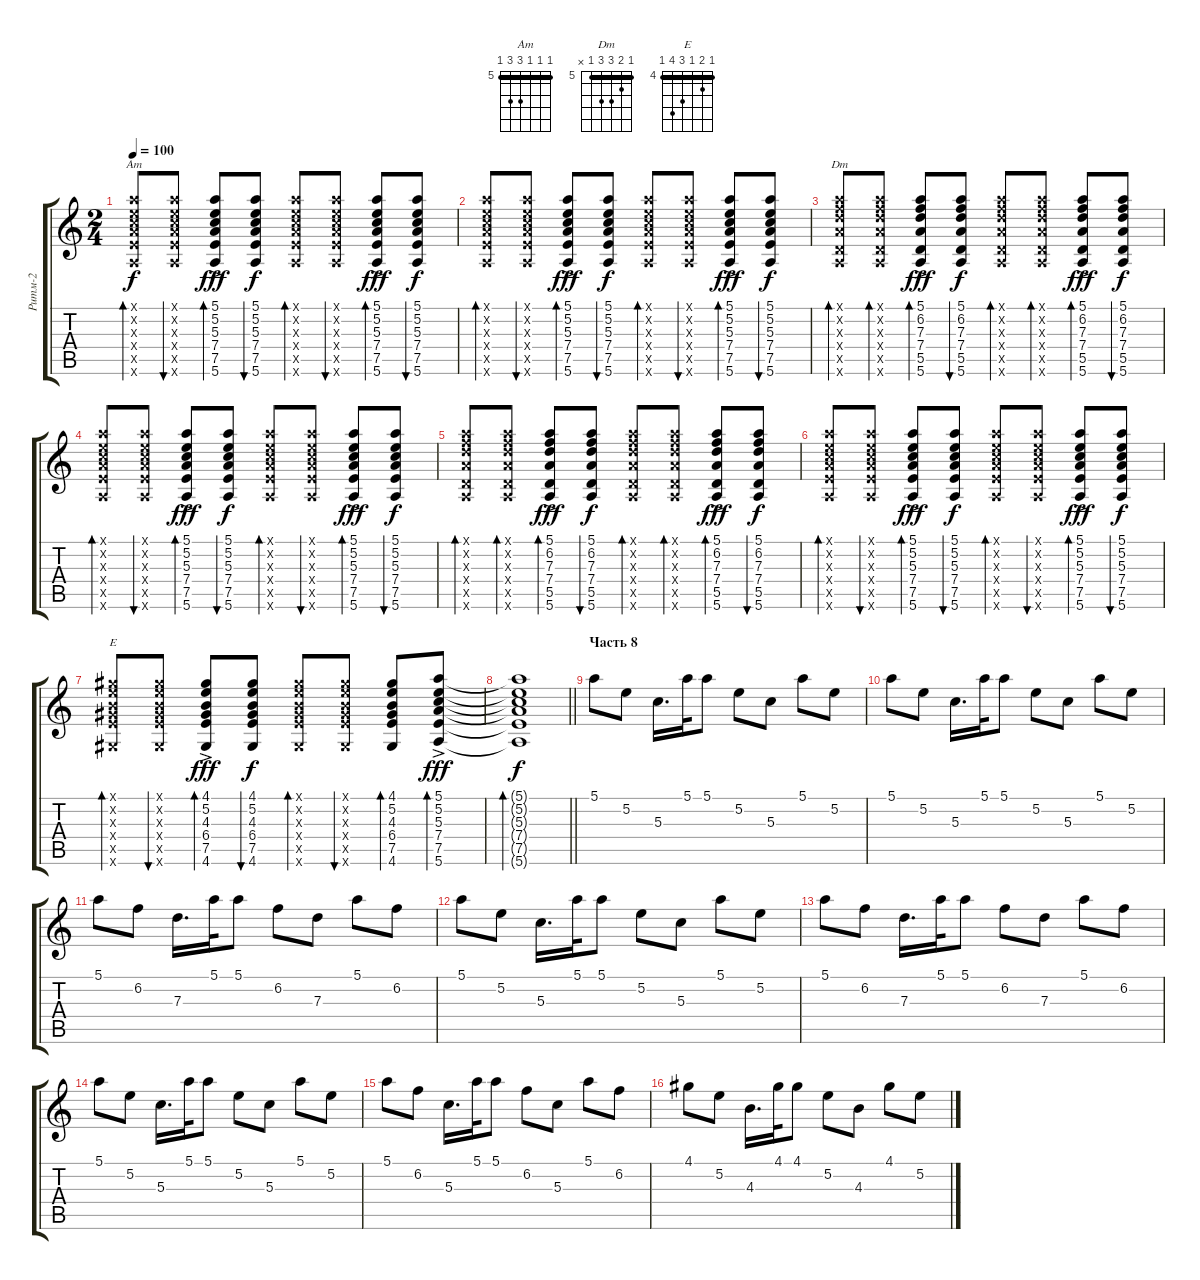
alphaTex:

\track ("Ритм-2" "Ритм-2") {mute instrument electricguitarclean}
\staff {score tabs}
\tuning (E4 B3 G3 D3 A2 E2) {hide}
\chord ("Am" 5 5 5 7 7 5) {firstfret 5 barre 5}
\chord ("Dm" 5 6 7 7 5 x) {firstfret 5 barre 5}
\chord ("E" 4 5 4 6 7 4) {firstfret 4 barre 4}
\ts (2 4)
\tempo 100
\clef g2
\ks c
(5.1{x} 5.2{x} 5.3{x} 7.4{x} 7.5{x} 5.6{x}).8{bd 60 ch "Am" dy f} (5.1{x} 5.2{x} 5.3{x} 7.4{x} 7.5{x} 5.6{x}).8{bu 30} (5.1{ac} 5.2{ac} 5.3{ac} 7.4{ac} 7.5{ac} 5.6{ac}).8{bd 30 dy fff} (5.1 5.2 5.3 7.4 7.5 5.6).8{bu 30 dy f} (5.1{x} 5.2{x} 5.3{x} 7.4{x} 7.5{x} 5.6{x}).8{bd 60} (5.1{x} 5.2{x} 5.3{x} 7.4{x} 7.5{x} 5.6{x}).8{bu 30} (5.1{ac} 5.2{ac} 5.3{ac} 7.4{ac} 7.5{ac} 5.6{ac}).8{bd 30 dy fff} (5.1 5.2 5.3 7.4 7.5 5.6).8{bu 30 dy f} |
(5.1{x} 5.2{x} 5.3{x} 7.4{x} 7.5{x} 5.6{x}).8{bd 60} (5.1{x} 5.2{x} 5.3{x} 7.4{x} 7.5{x} 5.6{x}).8{bu 30} (5.1{ac} 5.2{ac} 5.3{ac} 7.4{ac} 7.5{ac} 5.6{ac}).8{bd 30 dy fff} (5.1 5.2 5.3 7.4 7.5 5.6).8{bu 30 dy f} (5.1{x} 5.2{x} 5.3{x} 7.4{x} 7.5{x} 5.6{x}).8{bd 60} (5.1{x} 5.2{x} 5.3{x} 7.4{x} 7.5{x} 5.6{x}).8{bu 30} (5.1{ac} 5.2{ac} 5.3{ac} 7.4{ac} 7.5{ac} 5.6{ac}).8{bd 30 dy fff} (5.1 5.2 5.3 7.4 7.5 5.6).8{bu 30 dy f} |
(5.1{x} 6.2{x} 7.3{x} 7.4{x} 5.5{x} 5.6{x}).8{bd 60 ch "Dm"} (5.1{x} 6.2{x} 7.3{x} 7.4{x} 5.5{x} 5.6{x}).8{bd 60} (5.1{ac} 6.2{ac} 7.3{ac} 7.4{ac} 5.5{ac} 5.6{ac}).8{bd 30 dy fff} (5.1 6.2 7.3 7.4 5.5 5.6).8{bu 30 dy f} (5.1{x} 6.2{x} 7.3{x} 7.4{x} 5.5{x} 5.6{x}).8{bd 60} (5.1{x} 6.2{x} 7.3{x} 7.4{x} 5.5{x} 5.6{x}).8{bd 60} (5.1{ac} 6.2{ac} 7.3{ac} 7.4{ac} 5.5{ac} 5.6{ac}).8{bd 30 dy fff} (5.1 6.2 7.3 7.4 5.5 5.6).8{bu 30 dy f} |
(5.1{x} 5.2{x} 5.3{x} 7.4{x} 7.5{x} 5.6{x}).8{bd 60} (5.1{x} 5.2{x} 5.3{x} 7.4{x} 7.5{x} 5.6{x}).8{bu 30} (5.1{ac} 5.2{ac} 5.3{ac} 7.4{ac} 7.5{ac} 5.6{ac}).8{bd 30 dy fff} (5.1 5.2 5.3 7.4 7.5 5.6).8{bu 30 dy f} (5.1{x} 5.2{x} 5.3{x} 7.4{x} 7.5{x} 5.6{x}).8{bd 60} (5.1{x} 5.2{x} 5.3{x} 7.4{x} 7.5{x} 5.6{x}).8{bu 30} (5.1{ac} 5.2{ac} 5.3{ac} 7.4{ac} 7.5{ac} 5.6{ac}).8{bd 30 dy fff} (5.1 5.2 5.3 7.4 7.5 5.6).8{bu 30 dy f} |
(5.1{x} 6.2{x} 7.3{x} 7.4{x} 5.5{x} 5.6{x}).8{bd 60} (5.1{x} 6.2{x} 7.3{x} 7.4{x} 5.5{x} 5.6{x}).8{bd 60} (5.1{ac} 6.2{ac} 7.3{ac} 7.4{ac} 5.5{ac} 5.6{ac}).8{bd 30 dy fff} (5.1 6.2 7.3 7.4 5.5 5.6).8{bu 30 dy f} (5.1{x} 6.2{x} 7.3{x} 7.4{x} 5.5{x} 5.6{x}).8{bd 60} (5.1{x} 6.2{x} 7.3{x} 7.4{x} 5.5{x} 5.6{x}).8{bd 60} (5.1{ac} 6.2{ac} 7.3{ac} 7.4{ac} 5.5{ac} 5.6{ac}).8{bd 30 dy fff} (5.1 6.2 7.3 7.4 5.5 5.6).8{bu 30 dy f} |
(5.1{x} 5.2{x} 5.3{x} 7.4{x} 7.5{x} 5.6{x}).8{bd 60} (5.1{x} 5.2{x} 5.3{x} 7.4{x} 7.5{x} 5.6{x}).8{bu 30} (5.1{ac} 5.2{ac} 5.3{ac} 7.4{ac} 7.5{ac} 5.6{ac}).8{bd 30 dy fff} (5.1 5.2 5.3 7.4 7.5 5.6).8{bu 30 dy f} (5.1{x} 5.2{x} 5.3{x} 7.4{x} 7.5{x} 5.6{x}).8{bd 60} (5.1{x} 5.2{x} 5.3{x} 7.4{x} 7.5{x} 5.6{x}).8{bu 30} (5.1{ac} 5.2{ac} 5.3{ac} 7.4{ac} 7.5{ac} 5.6{ac}).8{bd 30 dy fff} (5.1 5.2 5.3 7.4 7.5 5.6).8{bu 30 dy f} |
(4.1{x} 5.2{x} 4.3{x} 6.4{x} 7.5{x} 4.6{x}).8{bd 60 ch "E"} (4.1{x} 5.2{x} 4.3{x} 6.4{x} 7.5{x} 4.6{x}).8{bu 60} (4.1{ac} 5.2{ac} 4.3{ac} 6.4{ac} 7.5{ac} 4.6{ac}).8{bd 60 dy fff} (4.1 5.2 4.3 6.4 7.5 4.6).8{bu 60 dy f} (4.1{x} 5.2{x} 4.3{x} 6.4{x} 7.5{x} 4.6{x}).8{bd 60} (4.1{x} 5.2{x} 4.3{x} 6.4{x} 7.5{x} 4.6{x}).8{bu 60} (4.1 5.2 4.3 6.4 7.5 4.6).8{bd 60} (5.1{ac} 5.2{ac} 5.3{ac} 7.4{ac} 7.5{ac} 5.6{ac}).8{bd 60 dy fff} |
\barLineRight lightlight
(5.1{t} 5.2{t} 5.3{t} 7.4{t} 7.5{t} 5.6{t}).1{bd 60 dy f} |
\section ("" "Часть 8")
5.1.8{volume 7} 5.2.8 5.3.16{d} 5.1.32 5.1.8 5.2.8 5.3.8 5.1.8 5.2.8 |
5.1.8 5.2.8 5.3.16{d} 5.1.32 5.1.8 5.2.8 5.3.8 5.1.8 5.2.8 |
5.1.8 6.2.8 7.3.16{d} 5.1.32 5.1.8 6.2.8 7.3.8 5.1.8 6.2.8 |
5.1.8 5.2.8 5.3.16{d} 5.1.32 5.1.8 5.2.8 5.3.8 5.1.8 5.2.8 |
5.1.8 6.2.8 7.3.16{d} 5.1.32 5.1.8 6.2.8 7.3.8 5.1.8 6.2.8 |
5.1.8 5.2.8 5.3.16{d} 5.1.32 5.1.8 5.2.8 5.3.8 5.1.8 5.2.8 |
5.1.8 6.2.8 5.3.16{d} 5.1.32 5.1.8 6.2.8 5.3.8 5.1.8 6.2.8 |
4.1.8 5.2.8 4.3.16{d} 4.1.32 4.1.8 5.2.8 4.3.8 4.1.8 5.2.8
